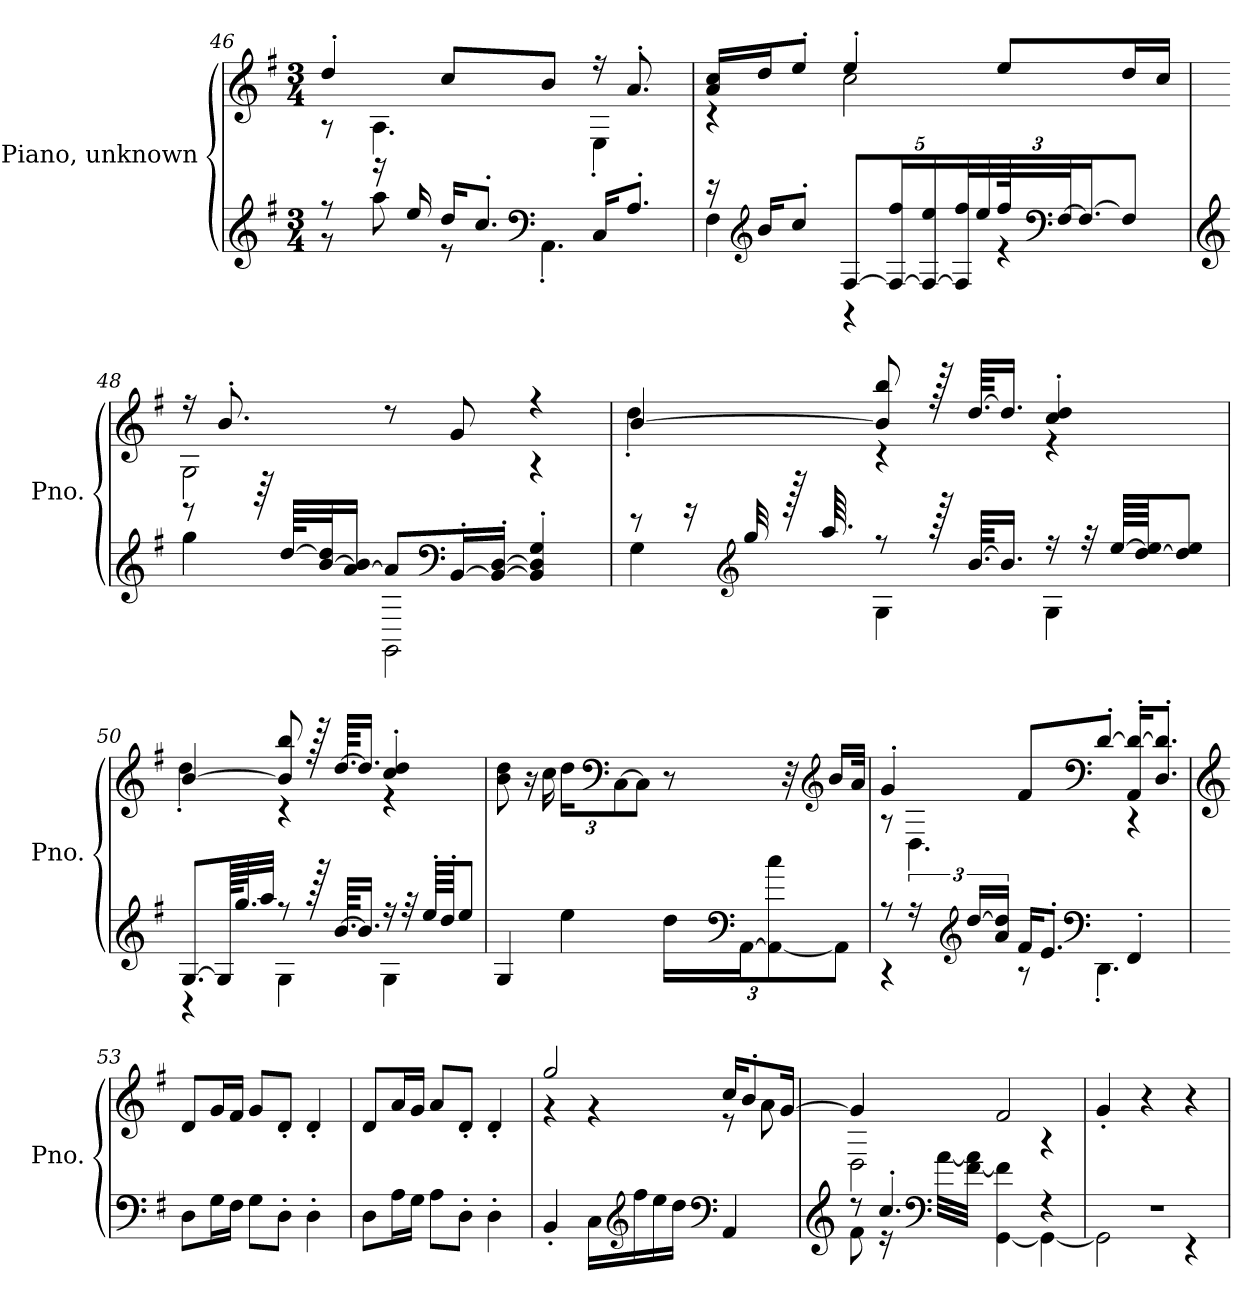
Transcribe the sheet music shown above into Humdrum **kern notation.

**kern	**kern
*part1	*part1
*staff2	*staff1
*I"Piano, unknown	*
*I'Pno.	*
*clefG2	*clefG2
*k[f#]	*k[f#]
*M3/4	*M3/4
=46	=46
*^	*^
8r	8r	4dd'/	8r
16r	8aa\	.	4.A\
16ee/	.	.	.
16dd/KL	8r	8cc/L	.
8.cc'/J	.	.	.
*clefF4	*	*	*
.	4.AA'\	8b/J	.
16C/KL	.	16r	4E'\
8.A'/J	.	8.a'/	.
!!LO:LB:g=z	!!
=47	=47	=47	=47
16r	4F#\	16a/ 16cc/LL	4r
*clefG2	*	*	*
16b/KL	.	16dd/J	.
8cc'/J	.	8ee'/J	.
*Xbrackettup	*	*	*
[10F#/L	4r	4ee'/	2cc\
20F#/_ 20ff#/L	.	.	.
20F#/_ 20ee/	.	.	.
40F#/] 40ff#/L	.	.	.
40ee/	.	.	.
96ff#/K	4r	8ee/L	.
*clefF4	*	*	*
[48F#/J	.	.	.
16.F#/J_	.	.	.
8F#/J]	.	16dd/L	.
.	.	16cc/JJ	.
=48	=48	=48	=48
*clefG2	*	*	*
8r	4gg\	16r	2G\
.	.	8.b'/	.
64r	.	.	.
[64dd/KLLL	.	.	.
[32b/ 32dd/]J	.	.	.
[16a/ 16b/]JJ	.	.	.
8a/L]	2GG\	8r	.
*clefF4	*	*	*
[16BB'/L	.	8g/	.
16BB/_' [16D/'JJ	.	.	.
4BB/]' 4D/]' 4G/'	.	4r	4r
!!LO:PB:g=z	!!
=49	=49	=49	=49
8r	4G\	[4b/	4dd'\
16r	.	.	.
*clefG2	*	*	*
32gg/	.	.	.
128r	.	.	.
64.aa/	.	.	.
8r	4G\	8b/] 8bb/	4r
128r	.	128r	.
[64.b/KKLL	.	[64.dd/KKLL	.
16.b/JJ]	.	16.dd/JJ]	.
16r	4G\	4cc/' 4dd/'	4r
32r	.	.	.
[64ee/LLLL	.	.	.
[64dd/ 64ee/]JJJ	.	.	.
8dd/] 8ee/J	.	.	.
=50	=50	=50	=50
[8.G/L	4r	[4b/	4dd'\
128G/KLLL]	.	.	.
64.gg/J	.	.	.
32aa/JJJ	.	.	.
8r	4G\	8b/] 8bb/	4r
128r	.	128r	.
[64.b/KKLL	.	[64.dd/KKLL	.
16.b/JJ]	.	16.dd/JJ]	.
16r	4G\	4cc/' 4dd/'	4r
32r	.	.	.
64ee'/LLLL	.	.	.
64dd'/JJJ	.	.	.
8ee/J	.	.	.
*v	*v	*	*
*	*v	*v
!!LO:LB:g=z
=51	=51
4G/	8b\ 8dd\
.	16r
.	16cc\
*	*Xbrackettup
4ee\	24dd\KL
*	*clefF4
.	[12C\
.	8C\J]
24dd\LL	8r
*clefF4	*
[24AA\J	.
12AA\_ 12cc\	.
.	32r
*	*clefG2
.	16b/LL
12AA\J]	.
.	32a/JJk
=52	=52
*^	*^
8r	4r	4g'/	8r
*brackettup	*	*	*
24r	.	.	4.D\
*clefG2	*	*	*
[24dd/LL	.	.	.
24a/ 24dd/]JJ	.	.	.
16f#/KL	8r	8f#/L	.
8.e'/J	.	.	.
*clefF4	*	*clefF4	*
.	4.DD'\	[8d'/J	.
4FF#'/	.	16AA/' 16d/_'KL	4r
.	.	8.D/' 8.d/]'J	.
*v	*v	*	*
*	*v	*v
=53	=53
*	*clefG2
8D\L	8d/L
16G\L	16g/L
16F#\JJ	16f#/JJ
8G\L	8g/L
8D'\J	8d'/J
4D'\	4d'/
!!LO:LB:g=z
=54	=54
8D\L	8d/L
16A\L	16a/L
16G\JJ	16g/JJ
8A\L	8a/L
8D'\J	8d'/J
4D'\	4d'/
=55	=55
*	*^
4BB'/	2gg/	4r
16C\LL	.	4r
*clefG2	*	*
16ff#\	.	.
16ee\	.	.
16dd\JJ	.	.
*clefF4	*	*
4AA/	16cc/KL	8r
.	8b'/	.
.	.	8a\
.	[16g/Jk	.
=56	=56	=56
*clefG2	*	*
*^	*	*
8r	8f#\	4g/]	2D\
4.cc'/	16r	.	.
*clefF4	*	*	*
.	[32a\LLL	.	.
.	[32f#\ 32a\]JJJ	.	.
.	[4GG\ 4f#\]	2f#/	.
4r	4GG\_	.	4r
*	*	*v	*v
=57	=57	=57
2.r	2GG\]	4g'/
.	.	4r
.	4r	4r
*v	*v	*
=	=
*-	*-
